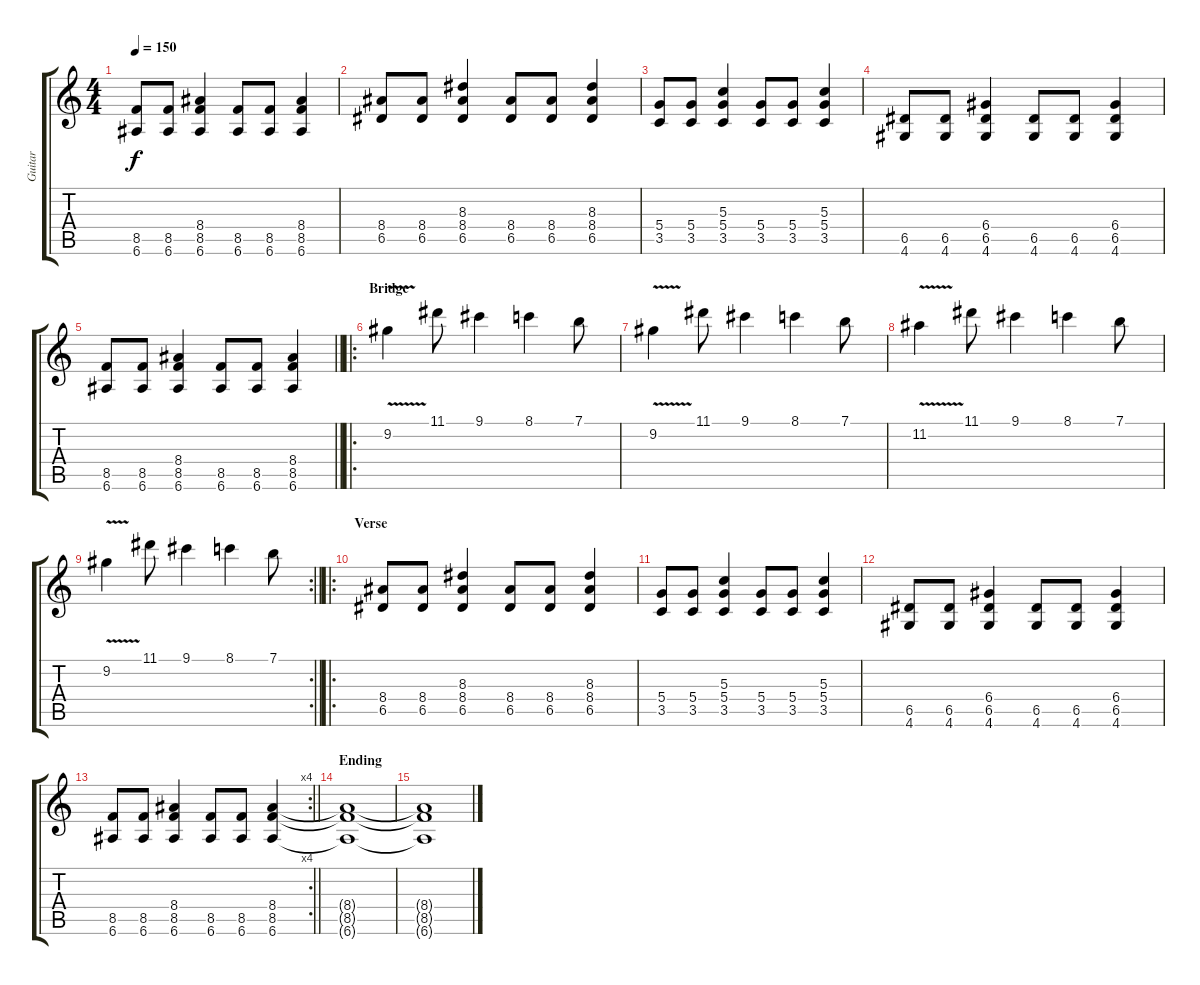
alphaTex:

\track ("Guitar" "Guitar") {instrument electricguitarclean}
\staff {score tabs}
\tuning (E4 B3 G3 D3 A2 E2) {hide}
\ts (4 4)
\tempo 150
\clef g2
\ks c
(8.5 6.6).8{dy f} (8.5 6.6).8 (8.4 8.5 6.6).4 (8.5 6.6).8 (8.5 6.6).8 (8.4 8.5 6.6).4 |
(8.4 6.5).8{volume 10 instrument distortionguitar} (8.4 6.5).8 (8.3 8.4 6.5).4 (8.4 6.5).8 (8.4 6.5).8 (8.3 8.4 6.5).4 |
(5.4 3.5).8 (5.4 3.5).8 (5.3 5.4 3.5).4 (5.4 3.5).8 (5.4 3.5).8 (5.3 5.4 3.5).4 |
(6.5 4.6).8 (6.5 4.6).8 (6.4 6.5 4.6).4 (6.5 4.6).8 (6.5 4.6).8 (6.4 6.5 4.6).4 |
\barLineRight lightlight
(8.5 6.6).8 (8.5 6.6).8 (8.4 8.5 6.6).4 (8.5 6.6).8 (8.5 6.6).8 (8.4 8.5 6.6).4 |
\ro
\section ("" "Bridge")
9.2{v}.4{volume 13 instrument overdrivenguitar} 11.1.8 9.1.4 8.1.4 7.1.8 |
9.2{v}.4 11.1.8 9.1.4 8.1.4 7.1.8 |
11.2{v}.4 11.1.8 9.1.4 8.1.4 7.1.8 |
\rc 2
\barLineRight lightlight
9.2{v}.4 11.1.8 9.1.4 8.1.4 7.1.8 |
\ro
\section ("" "Verse")
(8.4 6.5).8{volume 10 instrument distortionguitar} (8.4 6.5).8 (8.3 8.4 6.5).4 (8.4 6.5).8 (8.4 6.5).8 (8.3 8.4 6.5).4 |
(5.4 3.5).8 (5.4 3.5).8 (5.3 5.4 3.5).4 (5.4 3.5).8 (5.4 3.5).8 (5.3 5.4 3.5).4 |
(6.5 4.6).8 (6.5 4.6).8 (6.4 6.5 4.6).4 (6.5 4.6).8 (6.5 4.6).8 (6.4 6.5 4.6).4 |
\rc 4
\barLineRight lightlight
(8.5 6.6).8 (8.5 6.6).8 (8.4 8.5 6.6).4 (8.5 6.6).8 (8.5 6.6).8 (8.4 8.5 6.6).4 |
\section ("" "Ending")
(8.4{t} 8.5{t} 6.6{t}).1 |
(8.4{t} 8.5{t} 6.6{t}).1
